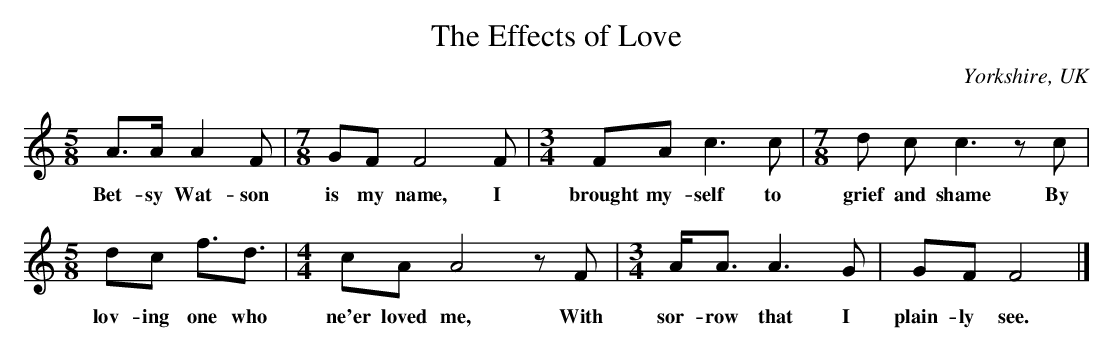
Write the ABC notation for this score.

X:1
T:The Effects of Love
O:Yorkshire, UK
M:5/8
L:1/8
K:Flyd % pentatonic Pi-1: (-4, 7) Lyd/Ion/Mix
A3/2A/ A2 F|[M:7/8]GF F4 F|[M:3/4]FA c3 c|[M:7/8]d c c3 zc|
w: Bet- sy Wat- son is my name, I brought my- self to grief and shame By
[M:5/8]dc f3/2d3/2|[M:4/4]cA A4 zF|[M:3/4]A/A3/2 A3 G|GF F4|]
w: lov- ing one who ne'er loved me, With sor- row that I plain- ly see.
